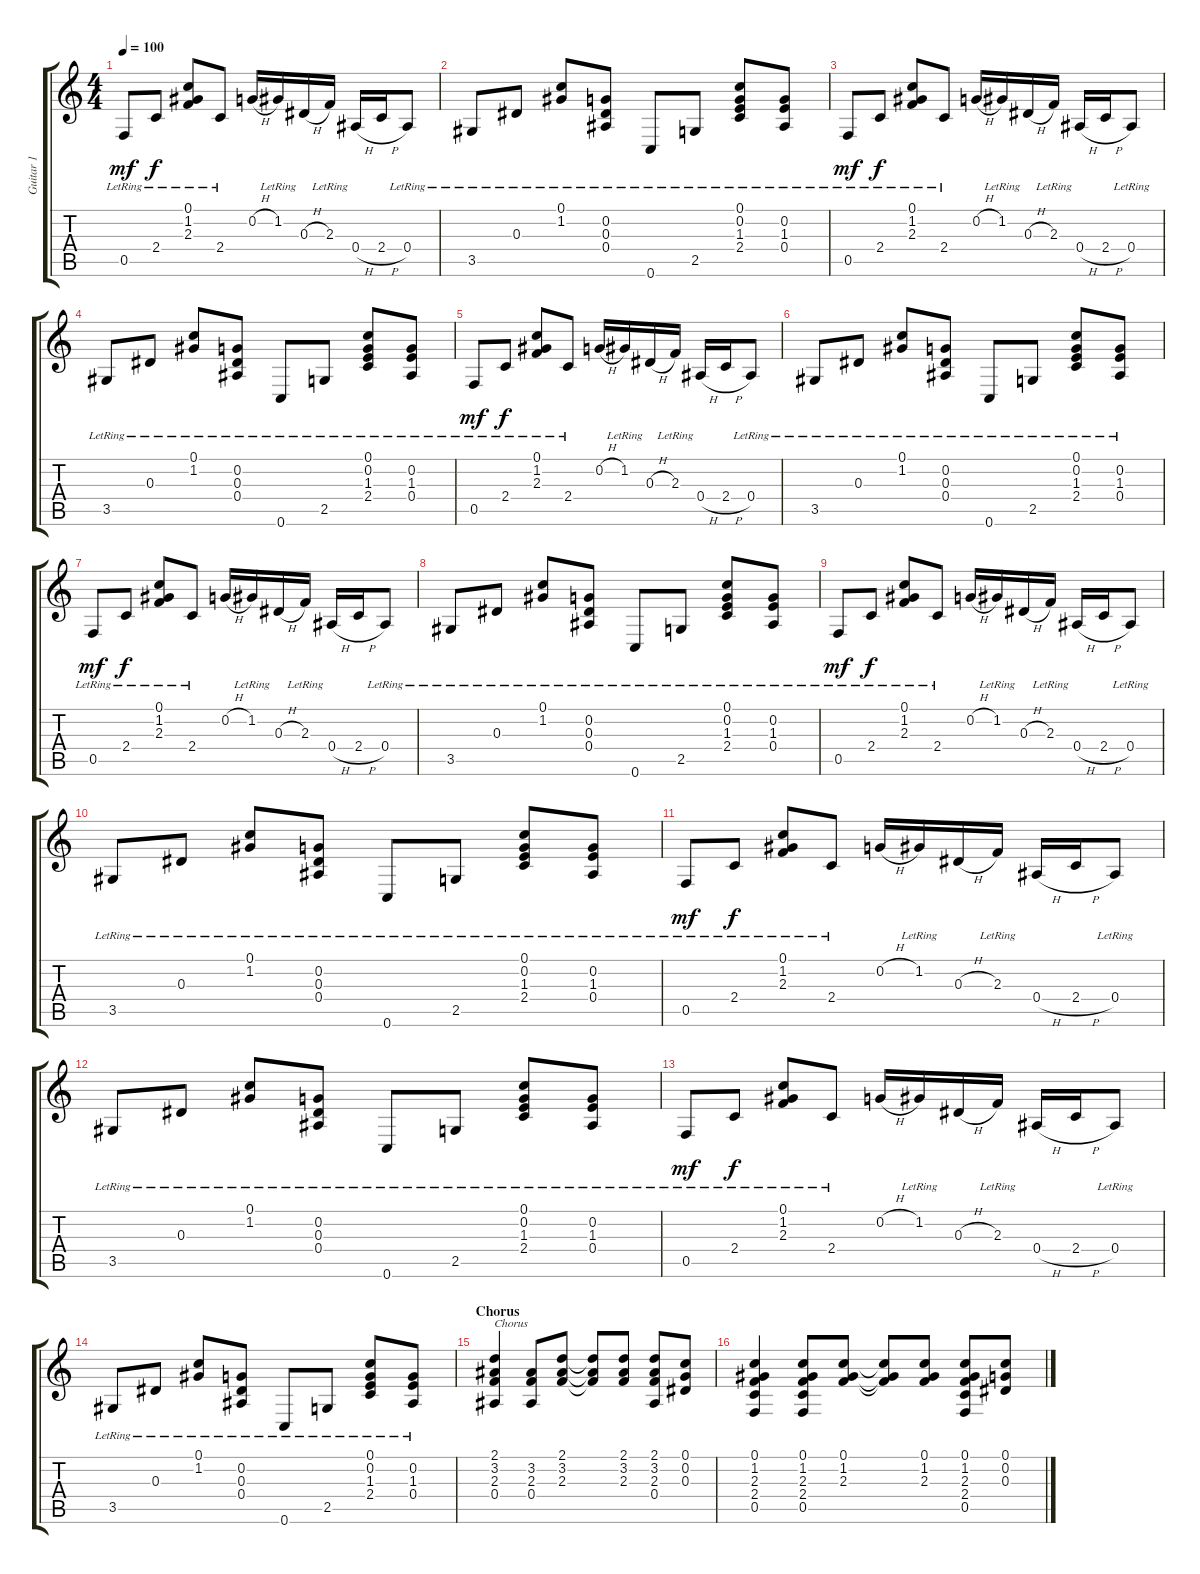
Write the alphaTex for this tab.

\track ("Guitar 1" "Guitar 1") {instrument acousticguitarsteel}
\staff {score tabs}
\tuning (C4 G3 Eb3 Bb2 F2 C2) {hide}
\ts (4 4)
\tempo 100
\clef g2
\ks c
0.5{lr}.8{dy mf} 2.4{lr}.8{dy f} (0.1{lr} 1.2{lr} 2.3{lr}).8 2.4{lr}.8 0.2{h}.16 1.2{lr}.16 0.3{h}.16 2.3{lr}.16 0.4{h}.16 2.4{h}.16 0.4{lr}.8 |
3.5{lr}.8 0.3{lr}.8 (0.1{lr} 1.2{lr}).8 (0.2{lr} 0.3{lr} 0.4{lr}).8 0.6{lr}.8 2.5{lr}.8 (0.1{lr} 0.2{lr} 1.3{lr} 2.4{lr}).8 (0.2{lr} 1.3{lr} 0.4{lr}).8 |
0.5{lr}.8{dy mf} 2.4{lr}.8{dy f} (0.1{lr} 1.2{lr} 2.3{lr}).8 2.4{lr}.8 0.2{h}.16 1.2{lr}.16 0.3{h}.16 2.3{lr}.16 0.4{h}.16 2.4{h}.16 0.4{lr}.8 |
3.5{lr}.8 0.3{lr}.8 (0.1{lr} 1.2{lr}).8 (0.2{lr} 0.3{lr} 0.4{lr}).8 0.6{lr}.8 2.5{lr}.8 (0.1{lr} 0.2{lr} 1.3{lr} 2.4{lr}).8 (0.2{lr} 1.3{lr} 0.4{lr}).8 |
0.5{lr}.8{dy mf} 2.4{lr}.8{dy f} (0.1{lr} 1.2{lr} 2.3{lr}).8 2.4{lr}.8 0.2{h}.16 1.2{lr}.16 0.3{h}.16 2.3{lr}.16 0.4{h}.16 2.4{h}.16 0.4{lr}.8 |
3.5{lr}.8 0.3{lr}.8 (0.1{lr} 1.2{lr}).8 (0.2{lr} 0.3{lr} 0.4{lr}).8 0.6{lr}.8 2.5{lr}.8 (0.1{lr} 0.2{lr} 1.3{lr} 2.4{lr}).8 (0.2{lr} 1.3{lr} 0.4{lr}).8 |
0.5{lr}.8{dy mf} 2.4{lr}.8{dy f} (0.1{lr} 1.2{lr} 2.3{lr}).8 2.4{lr}.8 0.2{h}.16 1.2{lr}.16 0.3{h}.16 2.3{lr}.16 0.4{h}.16 2.4{h}.16 0.4{lr}.8 |
3.5{lr}.8 0.3{lr}.8 (0.1{lr} 1.2{lr}).8 (0.2{lr} 0.3{lr} 0.4{lr}).8 0.6{lr}.8 2.5{lr}.8 (0.1{lr} 0.2{lr} 1.3{lr} 2.4{lr}).8 (0.2{lr} 1.3{lr} 0.4{lr}).8 |
0.5{lr}.8{dy mf} 2.4{lr}.8{dy f} (0.1{lr} 1.2{lr} 2.3{lr}).8 2.4{lr}.8 0.2{h}.16 1.2{lr}.16 0.3{h}.16 2.3{lr}.16 0.4{h}.16 2.4{h}.16 0.4{lr}.8 |
3.5{lr}.8 0.3{lr}.8 (0.1{lr} 1.2{lr}).8 (0.2{lr} 0.3{lr} 0.4{lr}).8 0.6{lr}.8 2.5{lr}.8 (0.1{lr} 0.2{lr} 1.3{lr} 2.4{lr}).8 (0.2{lr} 1.3{lr} 0.4{lr}).8 |
0.5{lr}.8{dy mf} 2.4{lr}.8{dy f} (0.1{lr} 1.2{lr} 2.3{lr}).8 2.4{lr}.8 0.2{h}.16 1.2{lr}.16 0.3{h}.16 2.3{lr}.16 0.4{h}.16 2.4{h}.16 0.4{lr}.8 |
3.5{lr}.8 0.3{lr}.8 (0.1{lr} 1.2{lr}).8 (0.2{lr} 0.3{lr} 0.4{lr}).8 0.6{lr}.8 2.5{lr}.8 (0.1{lr} 0.2{lr} 1.3{lr} 2.4{lr}).8 (0.2{lr} 1.3{lr} 0.4{lr}).8 |
0.5{lr}.8{dy mf} 2.4{lr}.8{dy f} (0.1{lr} 1.2{lr} 2.3{lr}).8 2.4{lr}.8 0.2{h}.16 1.2{lr}.16 0.3{h}.16 2.3{lr}.16 0.4{h}.16 2.4{h}.16 0.4{lr}.8 |
3.5{lr}.8 0.3{lr}.8 (0.1{lr} 1.2{lr}).8 (0.2{lr} 0.3{lr} 0.4{lr}).8 0.6{lr}.8 2.5{lr}.8 (0.1{lr} 0.2{lr} 1.3{lr} 2.4{lr}).8 (0.2{lr} 1.3{lr} 0.4{lr}).8 |
\section ("" "Chorus")
(2.1 3.2 2.3 0.4).4{txt "Chorus"} (3.2 2.3 0.4).8 (2.1 3.2 2.3).8 (2.1{t} 3.2{t} 2.3{t}).8 (2.1 3.2 2.3).8 (2.1 3.2 2.3 0.4).8 (0.1 0.2 0.3).8 |
(0.1 1.2 2.3 2.4 0.5).4 (0.1 1.2 2.3 2.4 0.5).8 (0.1 1.2 2.3).8 (0.1{t} 1.2{t} 2.3{t}).8 (0.1 1.2 2.3).8 (0.1 1.2 2.3 2.4 0.5).8 (0.1 0.2 0.3).8
